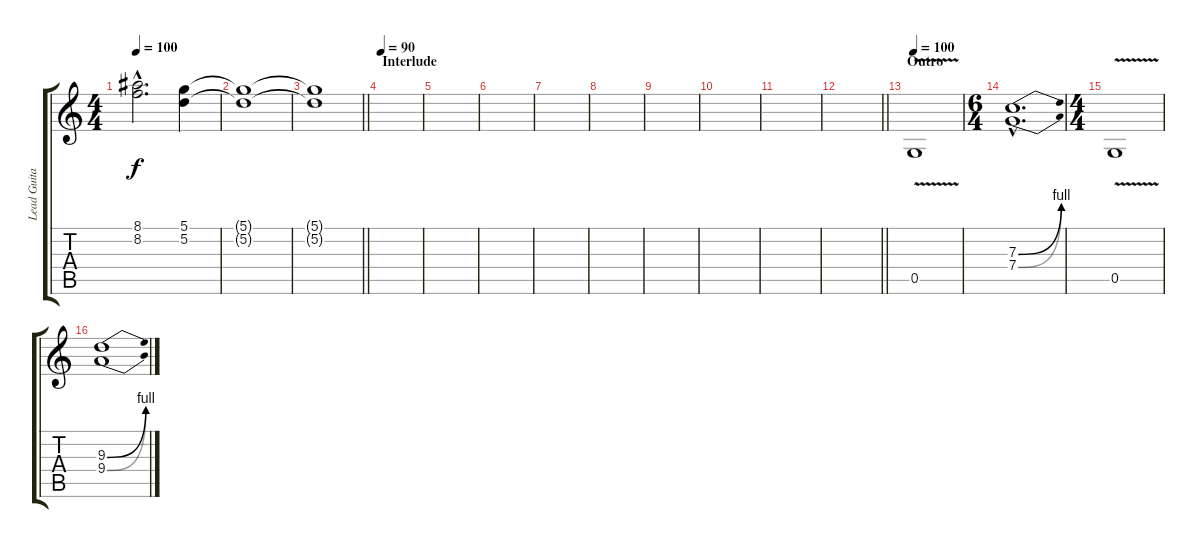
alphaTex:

\track ("Lead Guitar 1" "Lead Guita") {instrument distortionguitar}
\staff {score tabs}
\tuning (D4 A3 F3 C3 G2 D2) {hide}
\ts (4 4)
\tempo 100
\clef g2
\ks c
(8.1{hac} 8.2{hac}).2{d dy f} (5.1 5.2).4 |
(5.1{t} 5.2{t}).1 |
\barLineRight lightlight
(5.1{t} 5.2{t}).1 |
\section ("" "Interlude")
\tempo 90
|
|
|
|
|
|
|
|
\barLineRight lightlight
|
\section ("" "Outro")
\tempo 100
0.5{v}.1 |
\ts (6 4)
(7.3{be (bend 0 0 60 4) hac} 7.4{be (bend 0 0 60 4) hac}).1{d} |
\ts (4 4)
0.5{v}.1 |
(9.3{be (bend 0 0 60 4)} 9.4{be (bend 0 0 60 4)}).1
